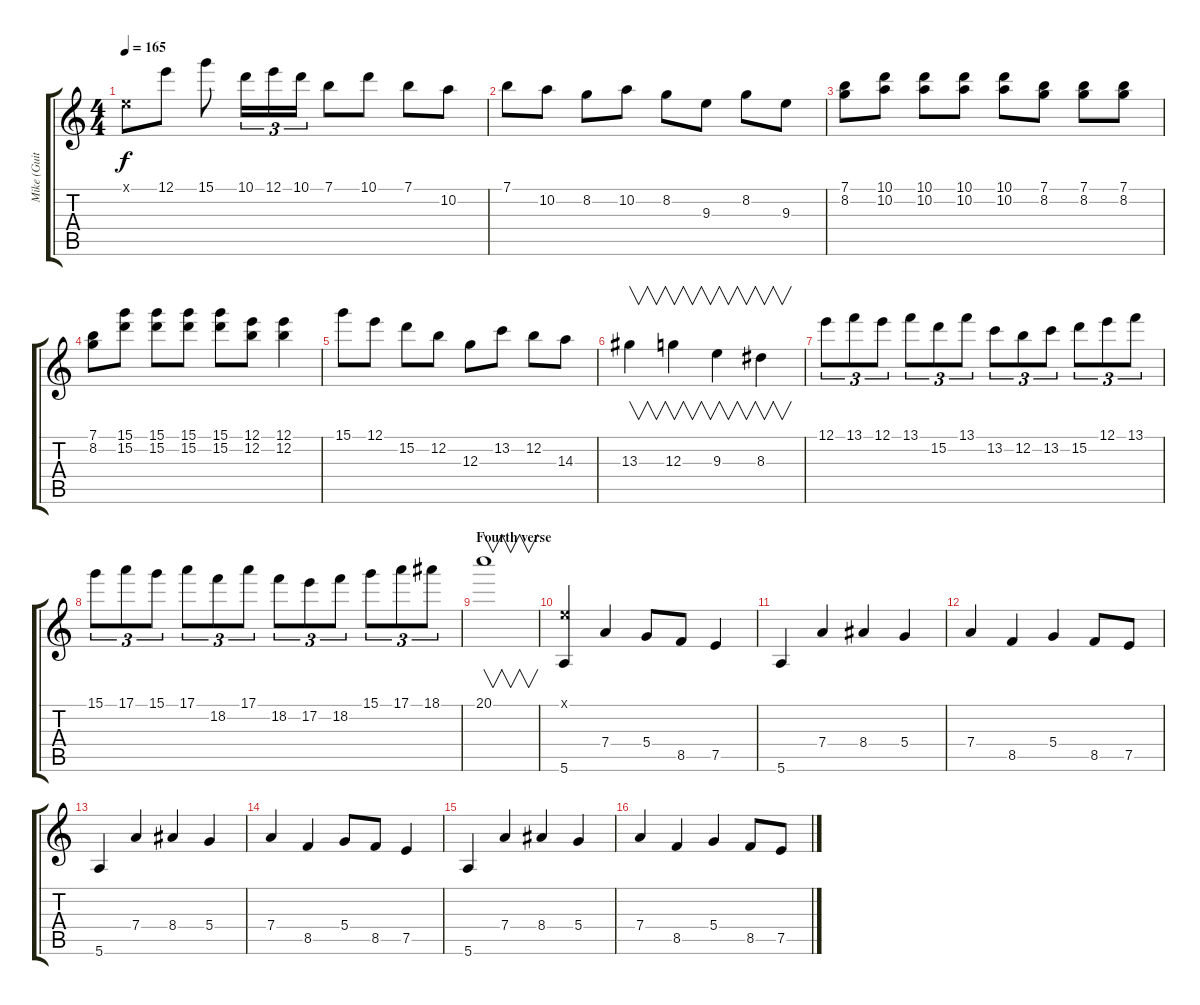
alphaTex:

\track ("Mike (Guitar)" "Mike (Guit") {instrument overdrivenguitar}
\staff {score tabs}
\tuning (E4 B3 G3 D3 A2 E2) {hide}
\ts (4 4)
\tempo 165
\clef g2
\ks c
0.1{x}.8{dy f} 12.1.8 15.1.8 10.1.16{tu (3 2)} 12.1.16{tu (3 2)} 10.1.16{tu (3 2)} 7.1.8 10.1.8 7.1.8 10.2.8 |
7.1.8 10.2.8 8.2.8 10.2.8 8.2.8 9.3.8 8.2.8 9.3.8 |
(7.1 8.2).8 (10.1 10.2).8 (10.1 10.2).8 (10.1 10.2).8 (10.1 10.2).8 (7.1 8.2).8 (7.1 8.2).8 (7.1 8.2).8 |
(7.1 8.2).8 (15.1 15.2).8 (15.1 15.2).8 (15.1 15.2).8 (15.1 15.2).8 (12.1 12.2).8 (12.1 12.2).4 |
15.1.8 12.1.8 15.2.8 12.2.8 12.3.8 13.2.8 12.2.8 14.3.8 |
13.3.4{v} 12.3.4{v} 9.3.4{v} 8.3.4{v} |
12.1.8{tu (3 2)} 13.1.8{tu (3 2)} 12.1.8{tu (3 2)} 13.1.8{tu (3 2)} 15.2.8{tu (3 2)} 13.1.8{tu (3 2)} 13.2.8{tu (3 2)} 12.2.8{tu (3 2)} 13.2.8{tu (3 2)} 15.2.8{tu (3 2)} 12.1.8{tu (3 2)} 13.1.8{tu (3 2)} |
15.1.8{tu (3 2)} 17.1.8{tu (3 2)} 15.1.8{tu (3 2)} 17.1.8{tu (3 2)} 18.2.8{tu (3 2)} 17.1.8{tu (3 2)} 18.2.8{tu (3 2)} 17.2.8{tu (3 2)} 18.2.8{tu (3 2)} 15.1.8{tu (3 2)} 17.1.8{tu (3 2)} 18.1.8{tu (3 2)} |
\section ("" "Fourth verse")
20.1.1{v} |
(0.1{x} 5.6).4{volume 13} 7.4.4 5.4.8 8.5.8 7.5.4 |
5.6.4 7.4.4 8.4.4 5.4.4 |
7.4.4 8.5.4 5.4.4 8.5.8 7.5.8 |
5.6.4 7.4.4 8.4.4 5.4.4 |
7.4.4 8.5.4 5.4.8 8.5.8 7.5.4 |
5.6.4 7.4.4 8.4.4 5.4.4 |
7.4.4 8.5.4 5.4.4 8.5.8 7.5.8
